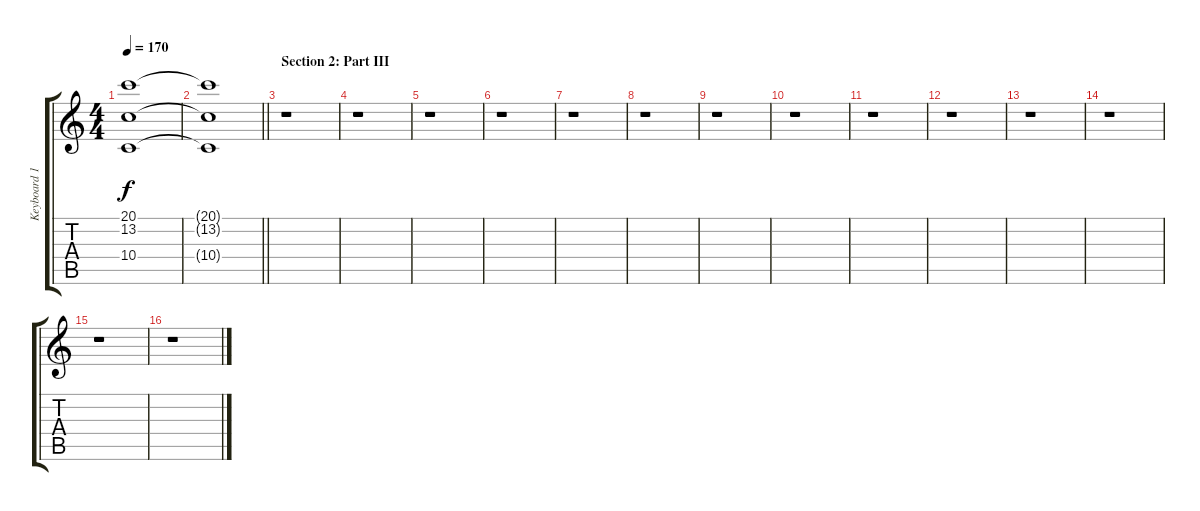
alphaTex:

\track ("Keyboard 1" "Keyboard 1") {instrument stringensemble1}
\staff {score tabs}
\tuning (E4 B3 G3 D3 A2 E2) {hide}
\ts (4 4)
\tempo 170
\clef g2
\ks c
(20.1{t} 13.2{t} 10.4{t}).1{dy f} |
\barLineRight lightlight
(20.1{t} 13.2{t} 10.4{t}).1 |
\section ("" "Section 2: Part III")
r.1 |
r.1 |
r.1 |
r.1 |
r.1 |
r.1 |
r.1 |
r.1 |
r.1 |
r.1 |
r.1 |
r.1 |
r.1 |
r.1
